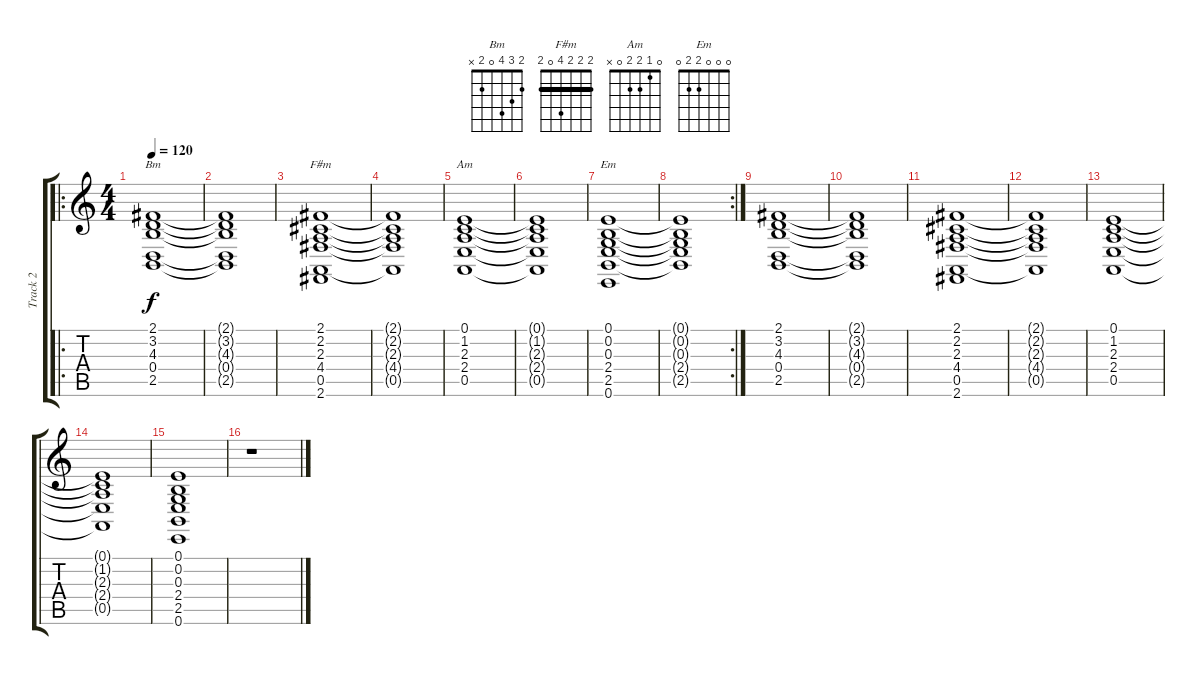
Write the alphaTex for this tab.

\track ("Track 2" "Track 2") {instrument reedorgan}
\staff {score tabs}
\tuning (E4 B3 G3 D3 A2 E2) {hide}
\chord ("Bm" 2 3 4 0 2 x)
\chord ("F#m" 2 2 2 4 0 2) {barre 2}
\chord ("Am" 0 1 2 2 0 x)
\chord ("Em" 0 0 0 2 2 0)
\ro
\ts (4 4)
\tempo 120
\clef g2
\ks c
(2.1 3.2 4.3 0.4 2.5).1{ch "Bm" dy f} |
(2.1{t} 3.2{t} 4.3{t} 0.4{t} 2.5{t}).1 |
(2.1 2.2 2.3 4.4 0.5 2.6).1{ch "F#m"} |
(2.1{t} 2.2{t} 2.3{t} 4.4{t} 0.5{t}).1 |
(0.1 1.2 2.3 2.4 0.5).1{ch "Am"} |
(0.1{t} 1.2{t} 2.3{t} 2.4{t} 0.5{t}).1 |
(0.1 0.2 0.3 2.4 2.5 0.6).1{ch "Em"} |
\rc 2
(0.1{t} 0.2{t} 0.3{t} 2.4{t} 2.5{t}).1 |
(2.1 3.2 4.3 0.4 2.5).1 |
(2.1{t} 3.2{t} 4.3{t} 0.4{t} 2.5{t}).1 |
(2.1 2.2 2.3 4.4 0.5 2.6).1 |
(2.1{t} 2.2{t} 2.3{t} 4.4{t} 0.5{t}).1 |
(0.1 1.2 2.3 2.4 0.5).1 |
(0.1{t} 1.2{t} 2.3{t} 2.4{t} 0.5{t}).1 |
(0.1 0.2 0.3 2.4 2.5 0.6).1 |
r.1
